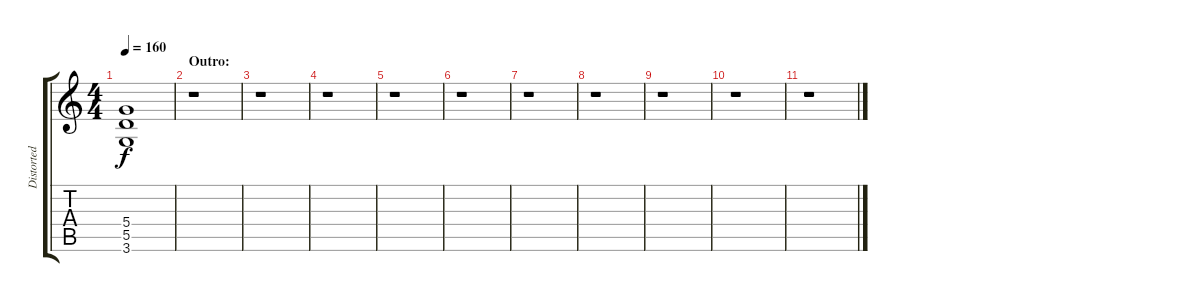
\track ("Distorted Guitar" "Distorted ") {instrument distortionguitar}
\staff {score tabs}
\tuning (E4 B3 G3 D3 A2 E2) {hide}
\ts (4 4)
\tempo 160
\clef g2
\ks c
(5.4{t} 5.5{t} 3.6{t}).1{dy f} |
\section ("" "Outro:")
r.1 |
r.1 |
r.1 |
r.1 |
r.1 |
r.1 |
r.1 |
r.1 |
r.1 |
r.1
